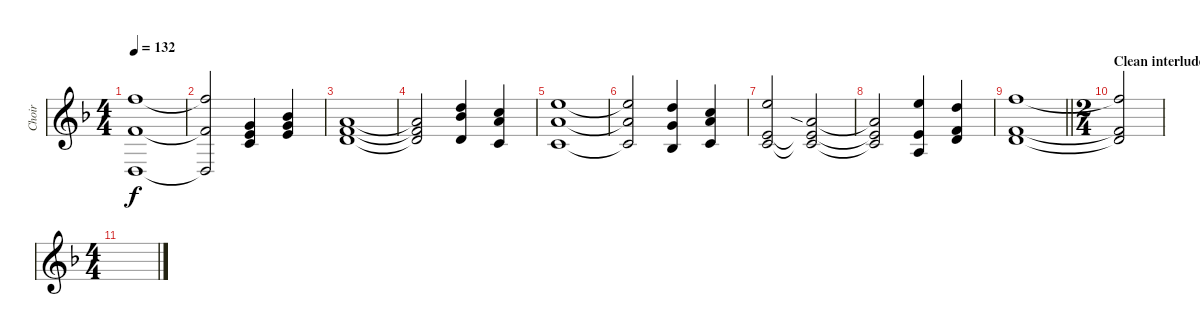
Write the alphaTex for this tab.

\track ("Choir" "Choir") {instrument choiraahs}
\staff {score}
\tuning (E4 B3 G3 D3 A2 D2) {hide}
\ts (4 4)
\tempo 132
\clef g2
\ks dminor
(13.1 6.2 0.4).1{dy f} |
(13.1{t} 6.2{t} 0.4{t}).2 (3.1 5.2 5.3).4 (6.1 8.2 9.3).4 |
(5.1 6.2 7.3).1 |
(5.1{t} 6.2{t} 7.3{t}).2 (10.1 11.2 7.3).4 (8.1 10.2 5.3).4 |
(12.1 10.2 5.3).1 |
(12.1{t} 10.2{t} 5.3{t}).2 (10.1 8.2 3.3).4 (8.1 10.2 5.3).4 |
(12.1 5.2 5.3).2 (5.1{sia} 5.2{t} 5.3{t}).2 |
(5.1{t} 5.2{t} 5.3{t}).2 (12.1 5.2 2.3).4 (10.1 6.2 7.3).4 |
\barLineRight lightlight
(13.1 6.2 7.3).1 |
\ts (2 4)
\section ("" "Clean interlude")
(13.1{t} 6.2{t} 7.3{t}).2 |
\ts (4 4)
